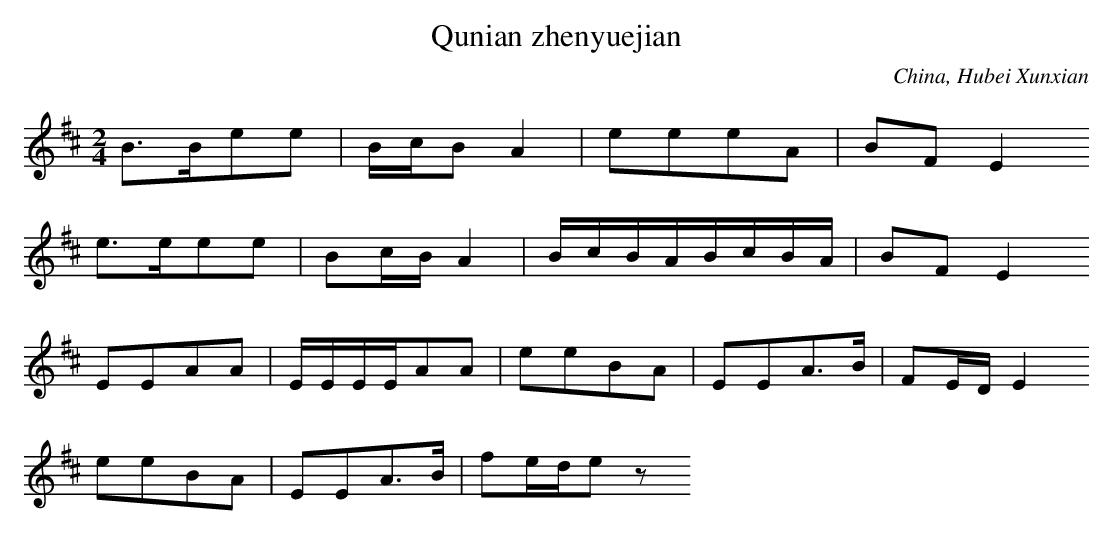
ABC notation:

X:1
T: Qunian zhenyuejian
O: China, Hubei Xunxian
M: 2/4
L: 1/16
K: D
B3Be2e2 | BcB2A4 | e2e2e2A2 | B2F2E4
e3ee2e2 | B2cBA4 | BcBABcBA | B2F2E4
E2E2A2A2 | EEEEA2A2 | e2e2B2A2 | E2E2A3B | F2EDE4
e2e2B2A2 | E2E2A3B | f2ede2z2
